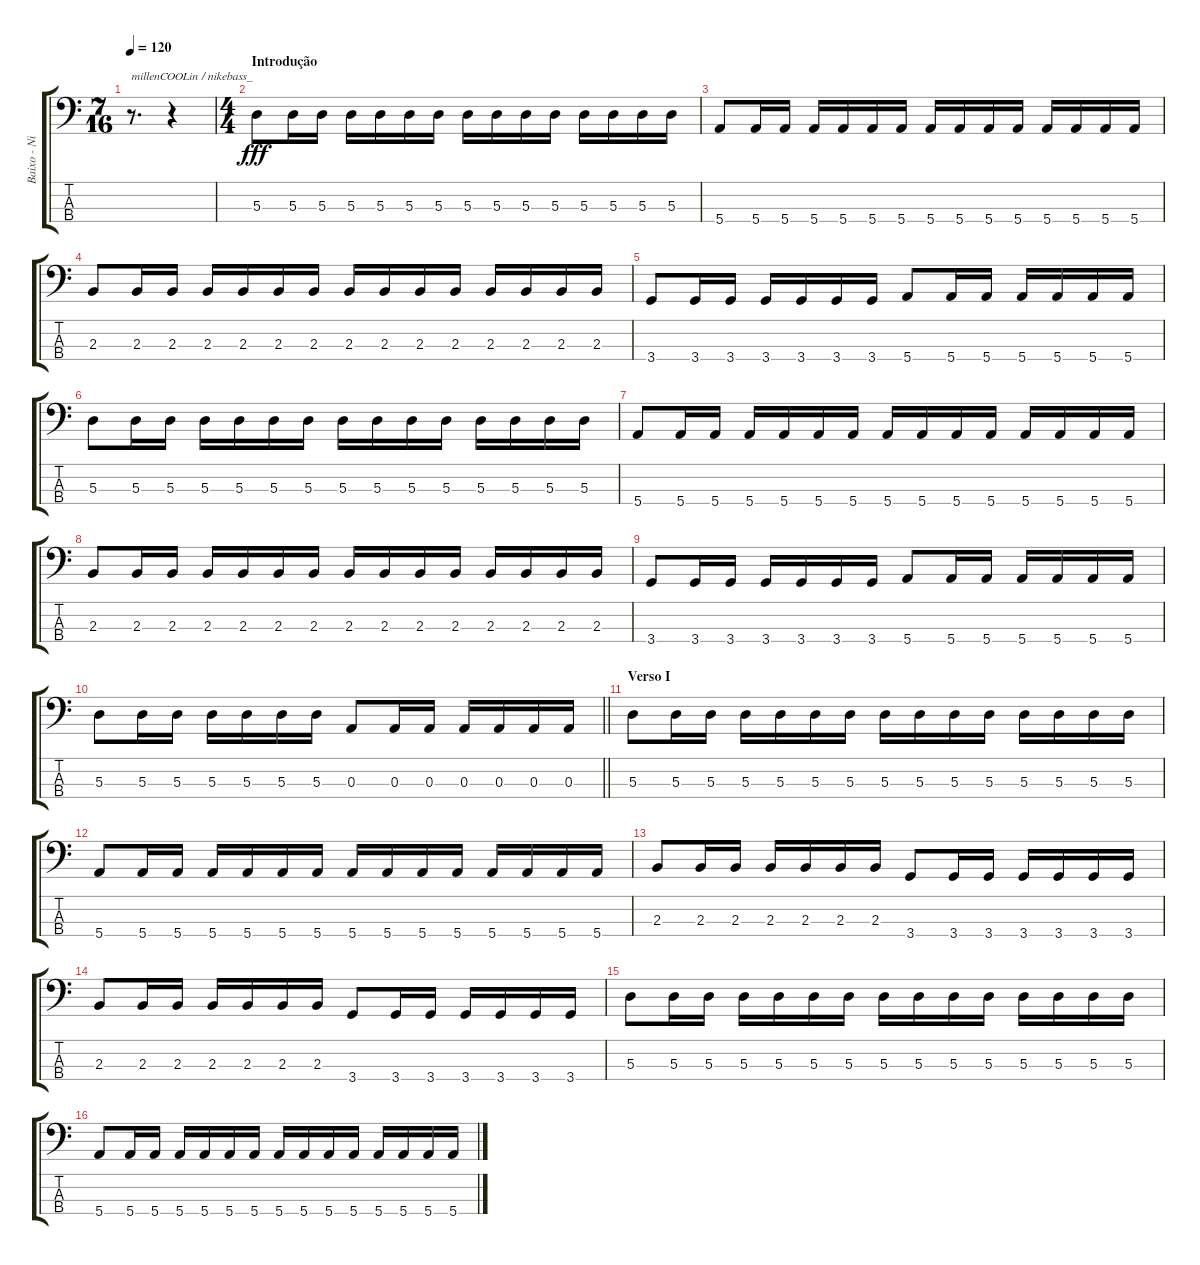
\track ("Baixo - Nikola" "Baixo - Ni") {instrument electricbasspick}
\staff {score tabs}
\tuning (G2 D2 A1 E1) {hide}
\ts (7 16)
\tempo 120
\clef f4
\ks c
r.8{d txt "millenCOOLin / nikebass_" dy fff instrument electricbasspick} r.4 |
\ts (4 4)
\section ("" "Introdução")
5.3.8 5.3.16 5.3.16 5.3.16 5.3.16 5.3.16 5.3.16 5.3.16 5.3.16 5.3.16 5.3.16 5.3.16 5.3.16 5.3.16 5.3.16 |
5.4.8 5.4.16 5.4.16 5.4.16 5.4.16 5.4.16 5.4.16 5.4.16 5.4.16 5.4.16 5.4.16 5.4.16 5.4.16 5.4.16 5.4.16 |
2.3.8 2.3.16 2.3.16 2.3.16 2.3.16 2.3.16 2.3.16 2.3.16 2.3.16 2.3.16 2.3.16 2.3.16 2.3.16 2.3.16 2.3.16 |
3.4.8 3.4.16 3.4.16 3.4.16 3.4.16 3.4.16 3.4.16 5.4.8 5.4.16 5.4.16 5.4.16 5.4.16 5.4.16 5.4.16 |
5.3.8 5.3.16 5.3.16 5.3.16 5.3.16 5.3.16 5.3.16 5.3.16 5.3.16 5.3.16 5.3.16 5.3.16 5.3.16 5.3.16 5.3.16 |
5.4.8 5.4.16 5.4.16 5.4.16 5.4.16 5.4.16 5.4.16 5.4.16 5.4.16 5.4.16 5.4.16 5.4.16 5.4.16 5.4.16 5.4.16 |
2.3.8 2.3.16 2.3.16 2.3.16 2.3.16 2.3.16 2.3.16 2.3.16 2.3.16 2.3.16 2.3.16 2.3.16 2.3.16 2.3.16 2.3.16 |
3.4.8 3.4.16 3.4.16 3.4.16 3.4.16 3.4.16 3.4.16 5.4.8 5.4.16 5.4.16 5.4.16 5.4.16 5.4.16 5.4.16 |
\barLineRight lightlight
5.3.8 5.3.16 5.3.16 5.3.16 5.3.16 5.3.16 5.3.16 0.3.8 0.3.16 0.3.16 0.3.16 0.3.16 0.3.16 0.3.16 |
\section ("" "Verso I")
5.3.8 5.3.16 5.3.16 5.3.16 5.3.16 5.3.16 5.3.16 5.3.16 5.3.16 5.3.16 5.3.16 5.3.16 5.3.16 5.3.16 5.3.16 |
5.4.8 5.4.16 5.4.16 5.4.16 5.4.16 5.4.16 5.4.16 5.4.16 5.4.16 5.4.16 5.4.16 5.4.16 5.4.16 5.4.16 5.4.16 |
2.3.8 2.3.16 2.3.16 2.3.16 2.3.16 2.3.16 2.3.16 3.4.8 3.4.16 3.4.16 3.4.16 3.4.16 3.4.16 3.4.16 |
2.3.8 2.3.16 2.3.16 2.3.16 2.3.16 2.3.16 2.3.16 3.4.8 3.4.16 3.4.16 3.4.16 3.4.16 3.4.16 3.4.16 |
5.3.8 5.3.16 5.3.16 5.3.16 5.3.16 5.3.16 5.3.16 5.3.16 5.3.16 5.3.16 5.3.16 5.3.16 5.3.16 5.3.16 5.3.16 |
5.4.8 5.4.16 5.4.16 5.4.16 5.4.16 5.4.16 5.4.16 5.4.16 5.4.16 5.4.16 5.4.16 5.4.16 5.4.16 5.4.16 5.4.16
